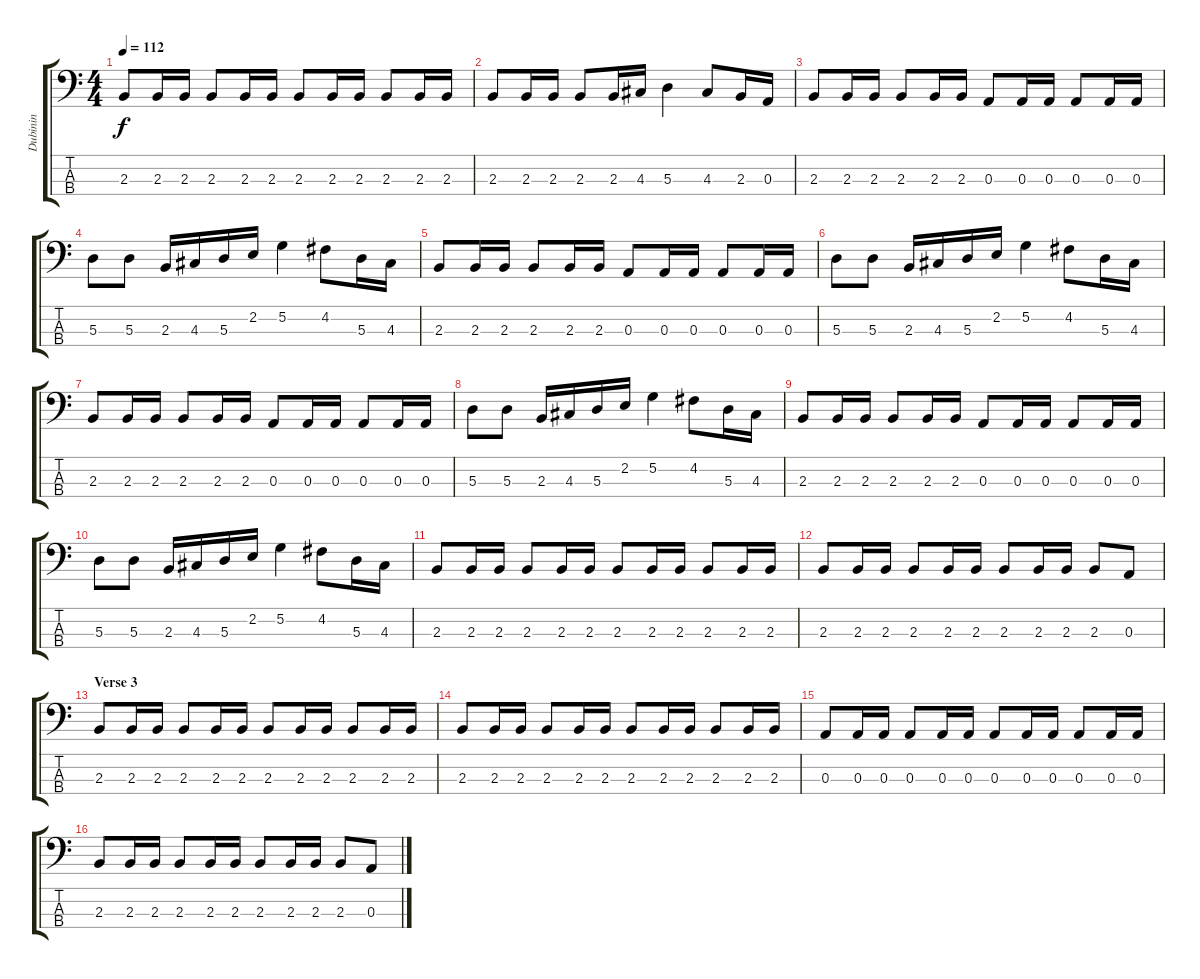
\track ("Dubinin" "Dubinin") {instrument electricbassfinger}
\staff {score tabs}
\tuning (G2 D2 A1 E1) {hide}
\ts (4 4)
\tempo 112
\clef f4
\ks c
2.3.8{dy f} 2.3.16 2.3.16 2.3.8 2.3.16 2.3.16 2.3.8 2.3.16 2.3.16 2.3.8 2.3.16 2.3.16 |
2.3.8 2.3.16 2.3.16 2.3.8 2.3.16 4.3.16 5.3.4 4.3.8 2.3.16 0.3.16 |
2.3.8 2.3.16 2.3.16 2.3.8 2.3.16 2.3.16 0.3.8 0.3.16 0.3.16 0.3.8 0.3.16 0.3.16 |
5.3.8 5.3.8 2.3.16 4.3.16 5.3.16 2.2.16 5.2.4 4.2.8 5.3.16 4.3.16 |
2.3.8 2.3.16 2.3.16 2.3.8 2.3.16 2.3.16 0.3.8 0.3.16 0.3.16 0.3.8 0.3.16 0.3.16 |
5.3.8 5.3.8 2.3.16 4.3.16 5.3.16 2.2.16 5.2.4 4.2.8 5.3.16 4.3.16 |
2.3.8 2.3.16 2.3.16 2.3.8 2.3.16 2.3.16 0.3.8 0.3.16 0.3.16 0.3.8 0.3.16 0.3.16 |
5.3.8 5.3.8 2.3.16 4.3.16 5.3.16 2.2.16 5.2.4 4.2.8 5.3.16 4.3.16 |
2.3.8 2.3.16 2.3.16 2.3.8 2.3.16 2.3.16 0.3.8 0.3.16 0.3.16 0.3.8 0.3.16 0.3.16 |
5.3.8 5.3.8 2.3.16 4.3.16 5.3.16 2.2.16 5.2.4 4.2.8 5.3.16 4.3.16 |
2.3.8 2.3.16 2.3.16 2.3.8 2.3.16 2.3.16 2.3.8 2.3.16 2.3.16 2.3.8 2.3.16 2.3.16 |
2.3.8 2.3.16 2.3.16 2.3.8 2.3.16 2.3.16 2.3.8 2.3.16 2.3.16 2.3.8 0.3.8 |
\section ("" "Verse 3")
2.3.8 2.3.16 2.3.16 2.3.8 2.3.16 2.3.16 2.3.8 2.3.16 2.3.16 2.3.8 2.3.16 2.3.16 |
2.3.8 2.3.16 2.3.16 2.3.8 2.3.16 2.3.16 2.3.8 2.3.16 2.3.16 2.3.8 2.3.16 2.3.16 |
0.3.8 0.3.16 0.3.16 0.3.8 0.3.16 0.3.16 0.3.8 0.3.16 0.3.16 0.3.8 0.3.16 0.3.16 |
2.3.8 2.3.16 2.3.16 2.3.8 2.3.16 2.3.16 2.3.8 2.3.16 2.3.16 2.3.8 0.3.8
